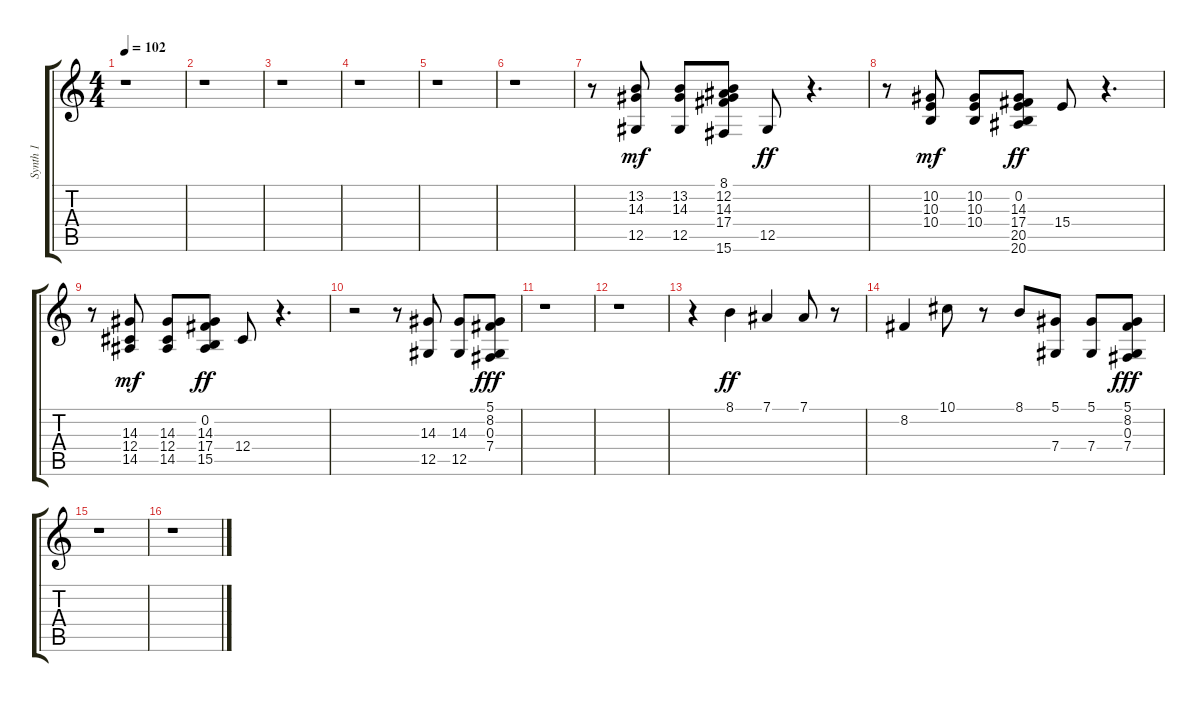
\track ("Synth 1" "Synth 1") {instrument pad3polysynth}
\staff {score tabs}
\tuning (Eb4 Bb3 Gb3 Db3 Ab2 Eb2) {hide}
\ts (4 4)
\tempo 102
\clef g2
\ks c
r.1{dy f} |
r.1 |
r.1 |
r.1 |
r.1 |
r.1 |
r.8 (13.2 14.3 12.5).8{dy mf} (13.2 14.3 12.5).8 (8.1 12.2 14.3 17.4 15.6).8 12.5.8{dy ff} r.4{d} |
r.8 (10.2 10.3 10.4).8{dy mf} (10.2 10.3 10.4).8 (0.2 14.3 17.4 20.5 20.6).8{dy ff} 15.4.8 r.4{d} |
r.8 (14.3 12.4 14.5).8{dy mf} (14.3 12.4 14.5).8 (0.2 14.3 17.4 15.5).8{dy ff} 12.4.8 r.4{d} |
r.2 r.8 (14.3 12.5).8 (14.3 12.5).8 (5.1 8.2 0.3 7.4).8{dy fff} |
r.1 |
r.1 |
r.4 8.1.4{dy ff} 7.1.4 7.1.8 r.8 |
8.2.4 10.1.8 r.8 8.1.8 (5.1 7.4).8 (5.1 7.4).8 (5.1 8.2 0.3 7.4).8{dy fff} |
r.1 |
r.1
